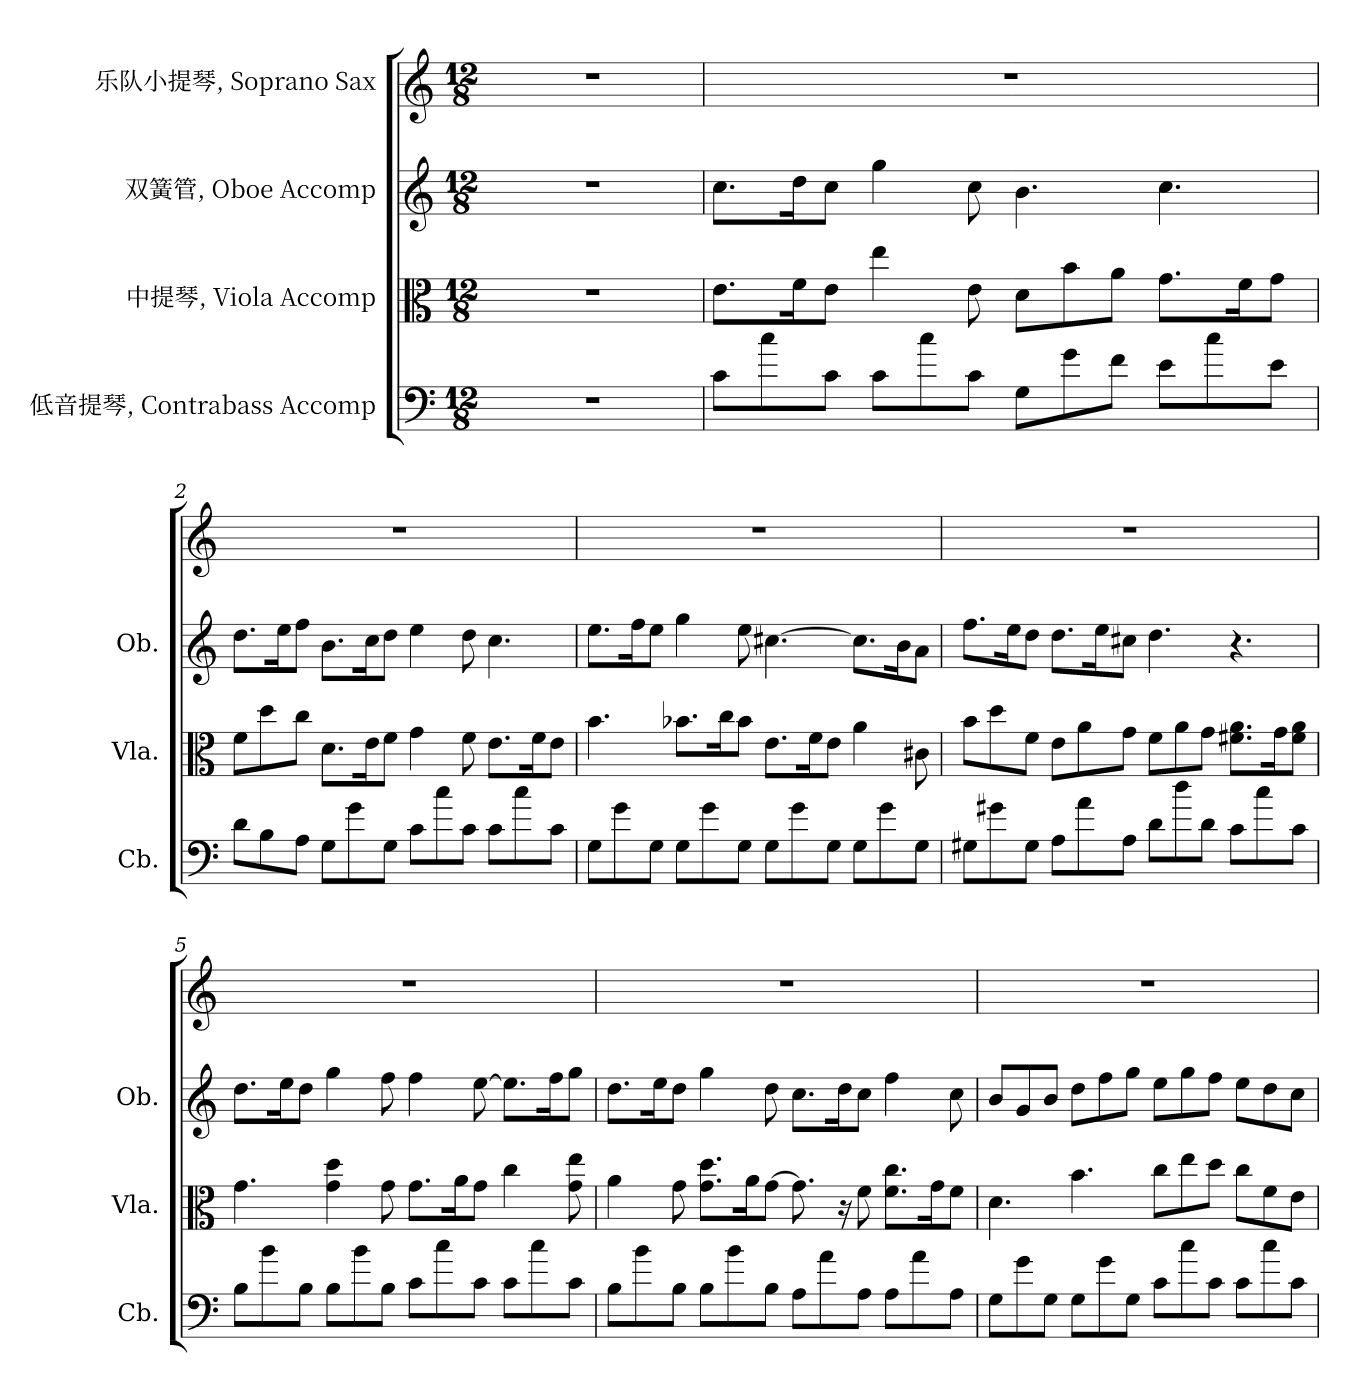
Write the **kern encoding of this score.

**kern	**kern	**kern	**kern
*part4	*part3	*part2	*part1
*staff4	*staff3	*staff2	*staff1
*I"低音提琴, Contrabass Accomp	*I"中提琴, Viola Accomp	*I"双簧管, Oboe Accomp	*I"乐队小提琴, Soprano Sax
*I'Cb.	*I'Vla.	*I'Ob.	*
*clefF4	*clefC3	*clefG2	*clefG2
*ITrd7c12	*	*	*
*k[]	*k[]	*k[]	*k[]
*M12/8	*M12/8	*M12/8	*M12/8
*MM144	*MM144	*MM144	*MM144
=	=	=	=
1.r	1.r	1.r	1.r
=1	=1	=1	=1
*	*	*	*MM69
8C\L	8.e\L	8.cc\L	1.r
8c\	.	.	.
.	16f\K	16dd\K	.
8C\J	8e\J	8cc\J	.
8C\L	4ee\	4gg\	.
8c\	.	.	.
8C\J	8e\	8cc\	.
8GG\L	8d\L	4.b\	.
8G\	8b\	.	.
8F\J	8a\J	.	.
8E\L	8.g\L	4.cc\	.
8c\	.	.	.
.	16f\K	.	.
8E\J	8g\J	.	.
!!LO:LB:g=z
=2	=2	=2	=2
8D\L	8f\L	8.dd\L	1.r
8BB\	8dd\	.	.
.	.	16ee\K	.
8AA\J	8cc\J	8ff\J	.
8GG\L	8.d\L	8.b\L	.
8G\	.	.	.
.	16e\K	16cc\K	.
8GG\J	8f\J	8dd\J	.
8C\L	4g\	4ee\	.
8c\	.	.	.
8C\J	8f\	8dd\	.
8C\L	8.e\L	4.cc\	.
8c\	.	.	.
.	16f\K	.	.
8C\J	8e\J	.	.
=3	=3	=3	=3
8GG\L	4.b\	8.ee\L	1.r
8G\	.	.	.
.	.	16ff\K	.
8GG\J	.	8ee\J	.
8GG\L	8.b-X\L	4gg\	.
8G\	.	.	.
.	16cc\K	.	.
8GG\J	8b-\J	8ee\	.
8GG\L	8.e\L	[4.cc#X\	.
8G\	.	.	.
.	16f\K	.	.
8GG\J	8e\J	.	.
8GG\L	4a\	8.cc#\L]	.
8G\	.	.	.
.	.	16b\K	.
8GG\J	8c#X\	8a\J	.
!!LO:LB:g=z
=4	=4	=4	=4
8GG#X\L	8b\L	8.ff\L	1.r
8G#X\	8dd\	.	.
.	.	16ee\K	.
8GG#\J	8f\J	8dd\J	.
8AA\L	8e\L	8.dd\L	.
8A\	8a\	.	.
.	.	16ee\K	.
8AA\J	8g\J	8cc#X\J	.
8D\L	8f\L	4.dd\	.
8d\	8a\	.	.
8D\J	8g\J	.	.
8C\L	8.f#X\ 8.a\L	4.r	.
8c\	.	.	.
.	16g\K	.	.
8C\J	8f#\ 8a\J	.	.
=5	=5	=5	=5
8BB\L	4.g\	8.dd\L	1.r
8B\	.	.	.
.	.	16ee\K	.
8BB\J	.	8dd\J	.
8BB\L	4g\ 4dd\	4gg\	.
8B\	.	.	.
8BB\J	8g\	8ff\	.
8C\L	8.g\L	4ff\	.
8c\	.	.	.
.	16a\K	.	.
8C\J	8g\J	[8ee\	.
8C\L	4cc\	8.ee\L]	.
8c\	.	.	.
.	.	16ff\K	.
8C\J	8g\ 8ee\	8gg\J	.
!!LO:PB:g=z
=6	=6	=6	=6
8BB\L	4a\	8.dd\L	1.r
8B\	.	.	.
.	.	16ee\K	.
8BB\J	8g\	8dd\J	.
8BB\L	8.g\ 8.dd\L	4gg\	.
8B\	.	.	.
.	16a\K	.	.
8BB\J	[8g\J	8dd\	.
8AA\L	8.g\]	8.cc\L	.
8A\	.	.	.
.	16r	16dd\K	.
8AA\J	8f\	8cc\J	.
8AA\L	8.f\ 8.cc\L	4ff\	.
8A\	.	.	.
.	16g\K	.	.
8AA\J	8f\J	8cc\	.
=7	=7	=7	=7
8GG\L	4.d\	8b/L	1.r
8G\	.	8g/	.
8GG\J	.	8b/J	.
8GG\L	4.b\	8dd\L	.
8G\	.	8ff\	.
8GG\J	.	8gg\J	.
8C\L	8cc\L	8ee\L	.
8c\	8ee\	8gg\	.
8C\J	8dd\J	8ff\J	.
8C\L	8cc\L	8ee\L	.
8c\	8f\	8dd\	.
8C\J	8e\J	8cc\J	.
=	=	=	=
*-	*-	*-	*-
